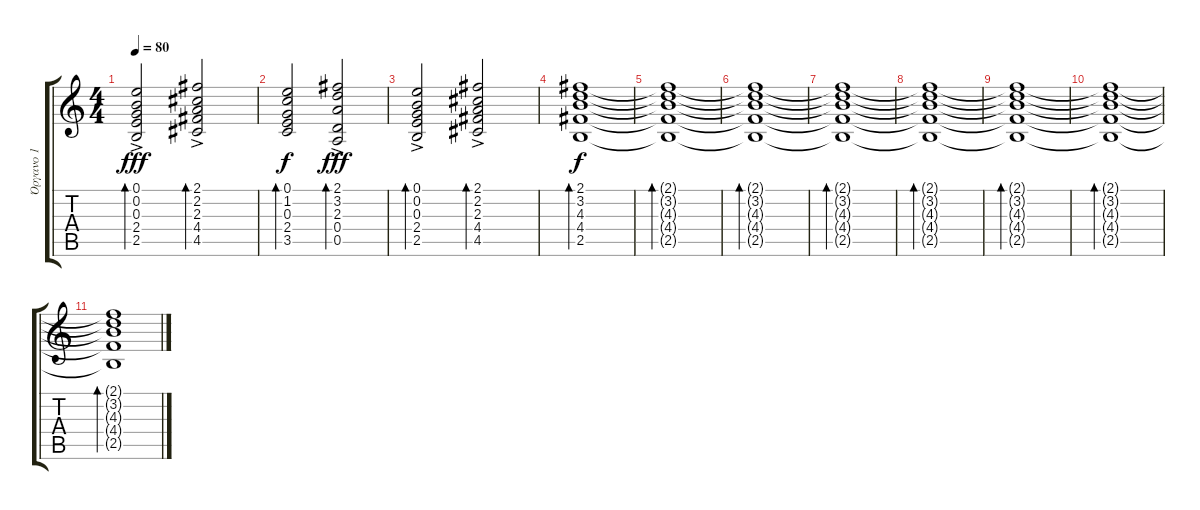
\track ("Όργανο 1" "Όργανο 1") {instrument overdrivenguitar}
\staff {score tabs}
\tuning (E4 B3 G3 D3 A2 E2) {hide}
\ts (4 4)
\tempo 80
\clef g2
\ks c
(0.1 0.2{ac} 0.3{ac} 2.4{ac} 2.5{ac}).2{bd 240 dy fff} (2.1 2.2{ac} 2.3{ac} 4.4{ac} 4.5{ac}).2{bd 240} |
(0.1 1.2 0.3 2.4 3.5).2{bd 240 dy f} (2.1{ac} 3.2{ac} 2.3{ac} 0.4{ac} 0.5).2{bd 240 dy fff} |
(0.1 0.2{ac} 0.3{ac} 2.4{ac} 2.5{ac}).2{bd 240} (2.1 2.2{ac} 2.3{ac} 4.4{ac} 4.5{ac}).2{bd 240} |
(2.1 3.2 4.3 4.4 2.5).1{bd 60 dy f} |
(2.1{t} 3.2{t} 4.3{t} 4.4{t} 2.5{t}).1{bd 60} |
(2.1{t} 3.2{t} 4.3{t} 4.4{t} 2.5{t}).1{bd 60} |
(2.1{t} 3.2{t} 4.3{t} 4.4{t} 2.5{t}).1{bd 60} |
(2.1{t} 3.2{t} 4.3{t} 4.4{t} 2.5{t}).1{bd 60} |
(2.1{t} 3.2{t} 4.3{t} 4.4{t} 2.5{t}).1{bd 60} |
(2.1{t} 3.2{t} 4.3{t} 4.4{t} 2.5{t}).1{bd 60} |
(2.1{t} 3.2{t} 4.3{t} 4.4{t} 2.5{t}).1{bd 60}
